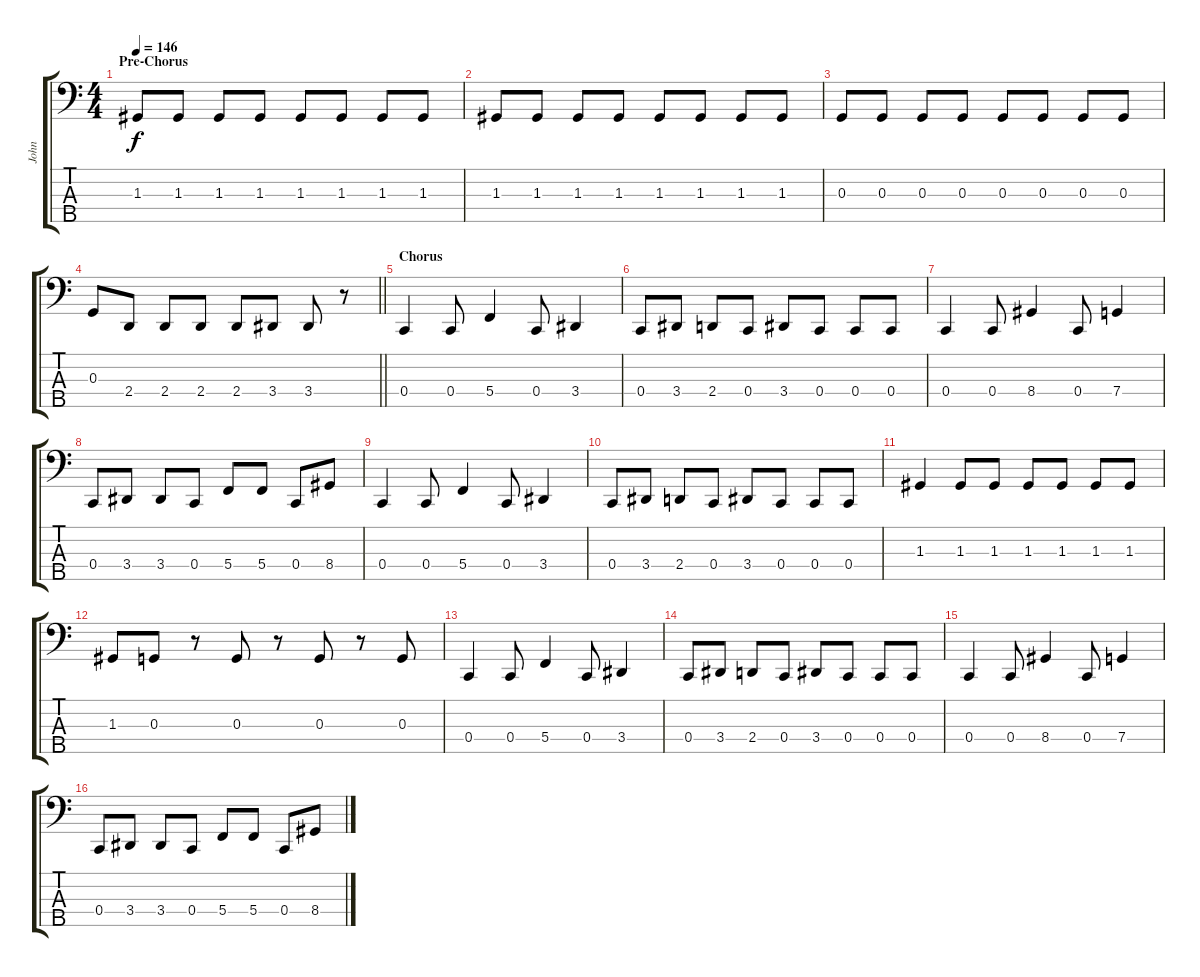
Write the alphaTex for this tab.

\track ("John" "John") {instrument electricbassfinger}
\staff {score tabs}
\tuning (F2 C2 G1 C1 A0) {hide}
\ts (4 4)
\section ("" "Pre-Chorus")
\tempo 146
\clef f4
\ks c
1.3.8{dy f} 1.3.8 1.3.8 1.3.8 1.3.8 1.3.8 1.3.8 1.3.8 |
1.3.8 1.3.8 1.3.8 1.3.8 1.3.8 1.3.8 1.3.8 1.3.8 |
0.3.8 0.3.8 0.3.8 0.3.8 0.3.8 0.3.8 0.3.8 0.3.8 |
\barLineRight lightlight
0.3.8 2.4.8 2.4.8 2.4.8 2.4.8 3.4.8 3.4.8 r.8 |
\section ("" "Chorus")
0.4.4 0.4.8 5.4.4 0.4.8 3.4.4 |
0.4.8 3.4.8 2.4.8 0.4.8 3.4.8 0.4.8 0.4.8 0.4.8 |
0.4.4 0.4.8 8.4.4 0.4.8 7.4.4 |
0.4.8 3.4.8 3.4.8 0.4.8 5.4.8 5.4.8 0.4.8 8.4.8 |
0.4.4 0.4.8 5.4.4 0.4.8 3.4.4 |
0.4.8 3.4.8 2.4.8 0.4.8 3.4.8 0.4.8 0.4.8 0.4.8 |
1.3.4 1.3.8 1.3.8 1.3.8 1.3.8 1.3.8 1.3.8 |
1.3.8 0.3.8 r.8 0.3.8 r.8 0.3.8 r.8 0.3.8 |
0.4.4 0.4.8 5.4.4 0.4.8 3.4.4 |
0.4.8 3.4.8 2.4.8 0.4.8 3.4.8 0.4.8 0.4.8 0.4.8 |
0.4.4 0.4.8 8.4.4 0.4.8 7.4.4 |
0.4.8 3.4.8 3.4.8 0.4.8 5.4.8 5.4.8 0.4.8 8.4.8
